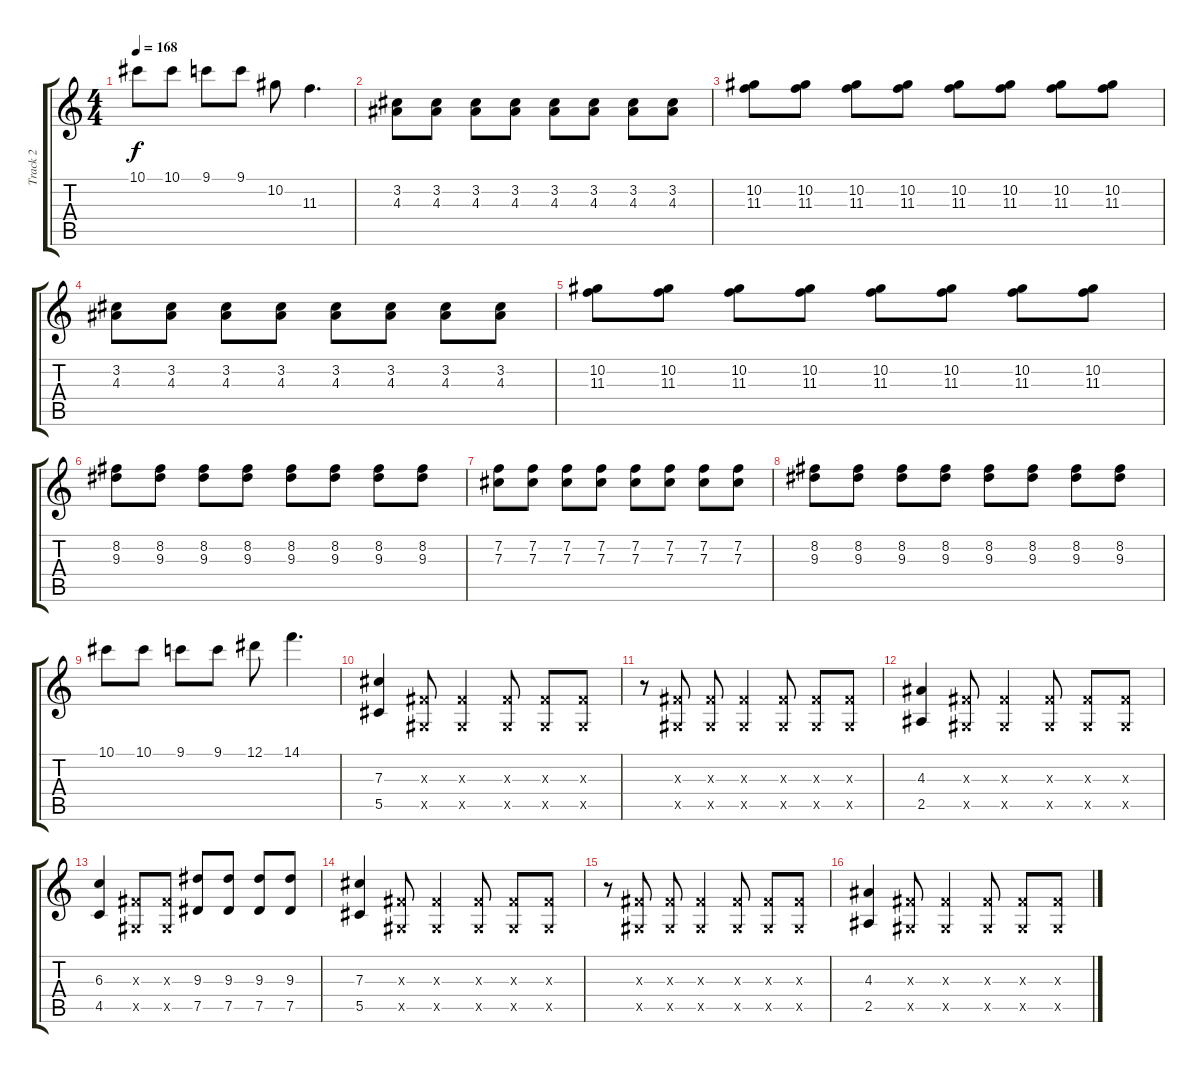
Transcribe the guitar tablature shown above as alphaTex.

\track ("Track 2" "Track 2") {instrument distortionguitar}
\staff {score tabs}
\tuning (Eb4 Bb3 Gb3 Db3 Ab2 Eb2) {hide}
\ts (4 4)
\tempo 168
\clef g2
\ks c
10.1.8{dy f} 10.1.8 9.1.8 9.1.8 10.2.8 11.3.4{d} |
(3.2 4.3).8 (3.2 4.3).8 (3.2 4.3).8 (3.2 4.3).8 (3.2 4.3).8 (3.2 4.3).8 (3.2 4.3).8 (3.2 4.3).8 |
(10.2 11.3).8 (10.2 11.3).8 (10.2 11.3).8 (10.2 11.3).8 (10.2 11.3).8 (10.2 11.3).8 (10.2 11.3).8 (10.2 11.3).8 |
(3.2 4.3).8 (3.2 4.3).8 (3.2 4.3).8 (3.2 4.3).8 (3.2 4.3).8 (3.2 4.3).8 (3.2 4.3).8 (3.2 4.3).8 |
(10.2 11.3).8 (10.2 11.3).8 (10.2 11.3).8 (10.2 11.3).8 (10.2 11.3).8 (10.2 11.3).8 (10.2 11.3).8 (10.2 11.3).8 |
(8.2 9.3).8 (8.2 9.3).8 (8.2 9.3).8 (8.2 9.3).8 (8.2 9.3).8 (8.2 9.3).8 (8.2 9.3).8 (8.2 9.3).8 |
(7.2 7.3).8 (7.2 7.3).8 (7.2 7.3).8 (7.2 7.3).8 (7.2 7.3).8 (7.2 7.3).8 (7.2 7.3).8 (7.2 7.3).8 |
(8.2 9.3).8 (8.2 9.3).8 (8.2 9.3).8 (8.2 9.3).8 (8.2 9.3).8 (8.2 9.3).8 (8.2 9.3).8 (8.2 9.3).8 |
10.1.8 10.1.8 9.1.8 9.1.8 12.1.8 14.1.4{d} |
(7.3 5.5).4{instrument overdrivenguitar} (0.3{x} 0.5{x}).8 (0.3{x} 0.5{x}).4 (0.3{x} 0.5{x}).8 (0.3{x} 0.5{x}).8 (0.3{x} 0.5{x}).8 |
r.8 (0.3{x} 0.5{x}).8 (0.3{x} 0.5{x}).8 (0.3{x} 0.5{x}).4 (0.3{x} 0.5{x}).8 (0.3{x} 0.5{x}).8 (0.3{x} 0.5{x}).8 |
(4.3 2.5).4 (0.3{x} 0.5{x}).8 (0.3{x} 0.5{x}).4 (0.3{x} 0.5{x}).8 (0.3{x} 0.5{x}).8 (0.3{x} 0.5{x}).8 |
(6.3 4.5).4 (0.3{x} 0.5{x}).8 (0.3{x} 0.5{x}).8 (9.3 7.5).8 (9.3 7.5).8 (9.3 7.5).8 (9.3 7.5).8 |
(7.3 5.5).4 (0.3{x} 0.5{x}).8 (0.3{x} 0.5{x}).4 (0.3{x} 0.5{x}).8 (0.3{x} 0.5{x}).8 (0.3{x} 0.5{x}).8 |
r.8 (0.3{x} 0.5{x}).8 (0.3{x} 0.5{x}).8 (0.3{x} 0.5{x}).4 (0.3{x} 0.5{x}).8 (0.3{x} 0.5{x}).8 (0.3{x} 0.5{x}).8 |
(4.3 2.5).4 (0.3{x} 0.5{x}).8 (0.3{x} 0.5{x}).4 (0.3{x} 0.5{x}).8 (0.3{x} 0.5{x}).8 (0.3{x} 0.5{x}).8
